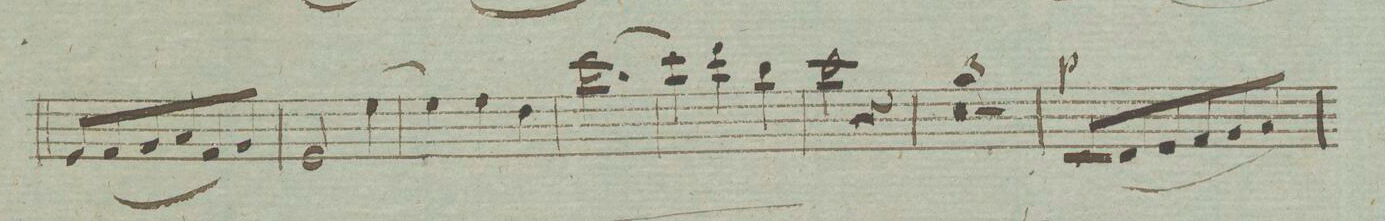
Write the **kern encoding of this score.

**kern	**dynam
*I"Violino. 2do	*
*clefG2	*
*k[]	*
*M3/4	*
8e/L	.
(8f/	.
8g/	.
8a/	.
8f/)	.
8g/J	.
=109	=109
2e/	.
[4ee\	.
=110	=110
4ee\]	.
4ff\	.
4dd\	.
=111	=111
[2.ccc\	.
=112	=112
4ccc\]	.
4ddd\	.
4bb\	.
=113	=113
2ccc\	.
4r	.
=114	=114
*-	*-
